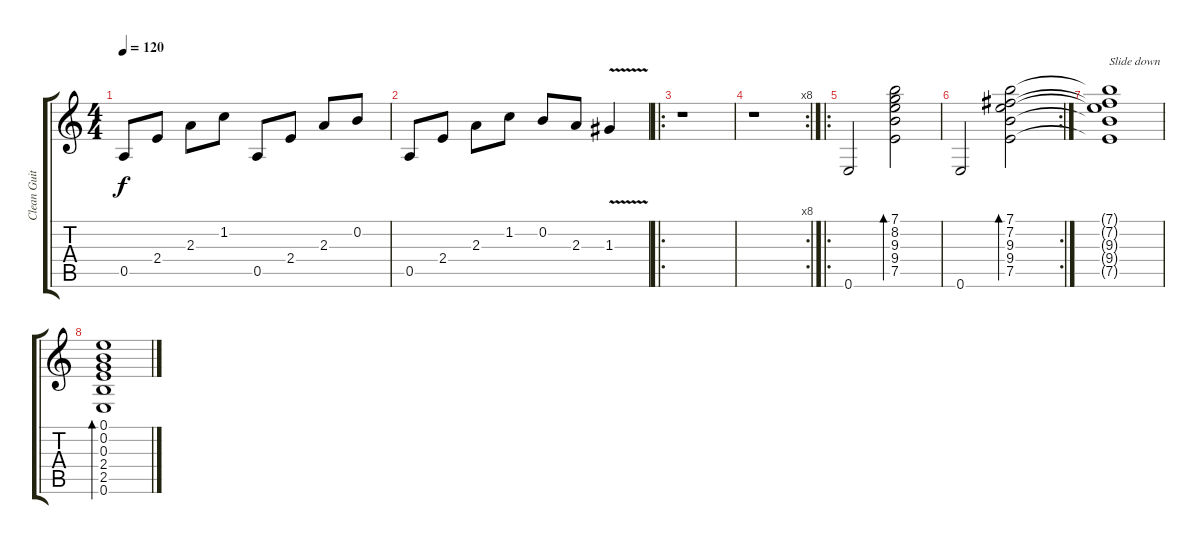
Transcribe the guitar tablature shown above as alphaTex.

\track ("Clean Guitar" "Clean Guit") {instrument acousticguitarsteel}
\staff {score tabs}
\tuning (E4 B3 G3 D3 A2 E2) {hide}
\ts (4 4)
\tempo 120
\clef g2
\ks c
0.5.8{dy f} 2.4.8 2.3.8 1.2.8 0.5.8 2.4.8 2.3.8 0.2.8 |
0.5.8 2.4.8 2.3.8 1.2.8 0.2.8 2.3.8 1.3{v}.4 |
\ro
r.1 |
\rc 8
r.1 |
\ro
0.6.2 (7.1 8.2 9.3 9.4 7.5).2{bd 120} |
\rc 2
0.6.2 (7.1 7.2 9.3 9.4 7.5).2{bd 120} |
(7.1{t} 7.2{t} 9.3{t} 9.4{t} 7.5{t}).1{txt "Slide down"} |
(0.1 0.2 0.3 2.4 2.5 0.6).1{bd 480}
